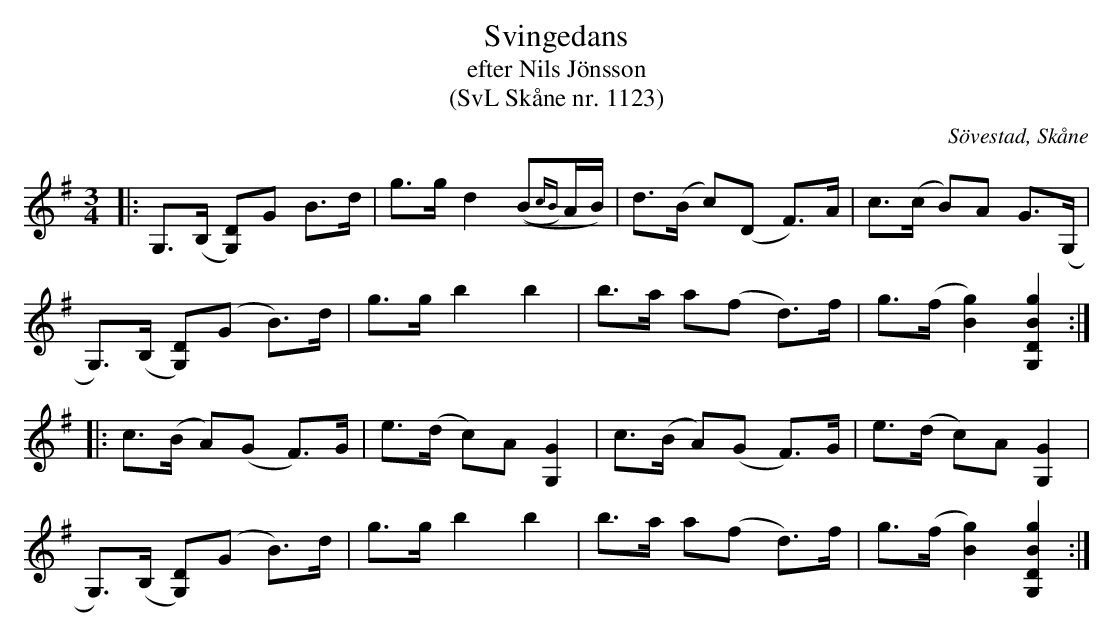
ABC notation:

X:1
T:Svingedans
T:efter Nils Jönsson
T:(SvL Skåne nr. 1123)
O:Sövestad, Skåne
M:3/4
L:1/8
Q:1/4=108
K:G
|: G,>(B, [DG,])G B>d | g>g d2 ((B{cB})A/B/) | d>(B c)(D F)>A | c>(c B)A G>(G, |
   G,)>(B, [DG,])(G B)>d | g>g b2 b2 | b>a a(f d)>f | g>(f [g2B2]) [g2B2D2G,2] :|
|: c>(B A)(G F)>G | e>(d c)A [G2G,2] | c>(B A)(G F)>G | e>(d c)A [G2G,2] |
   G,)>(B, [DG,])(G B)>d | g>g b2 b2 | b>a a(f d)>f | g>(f [g2B2]) [g2B2D2G,2] :|
